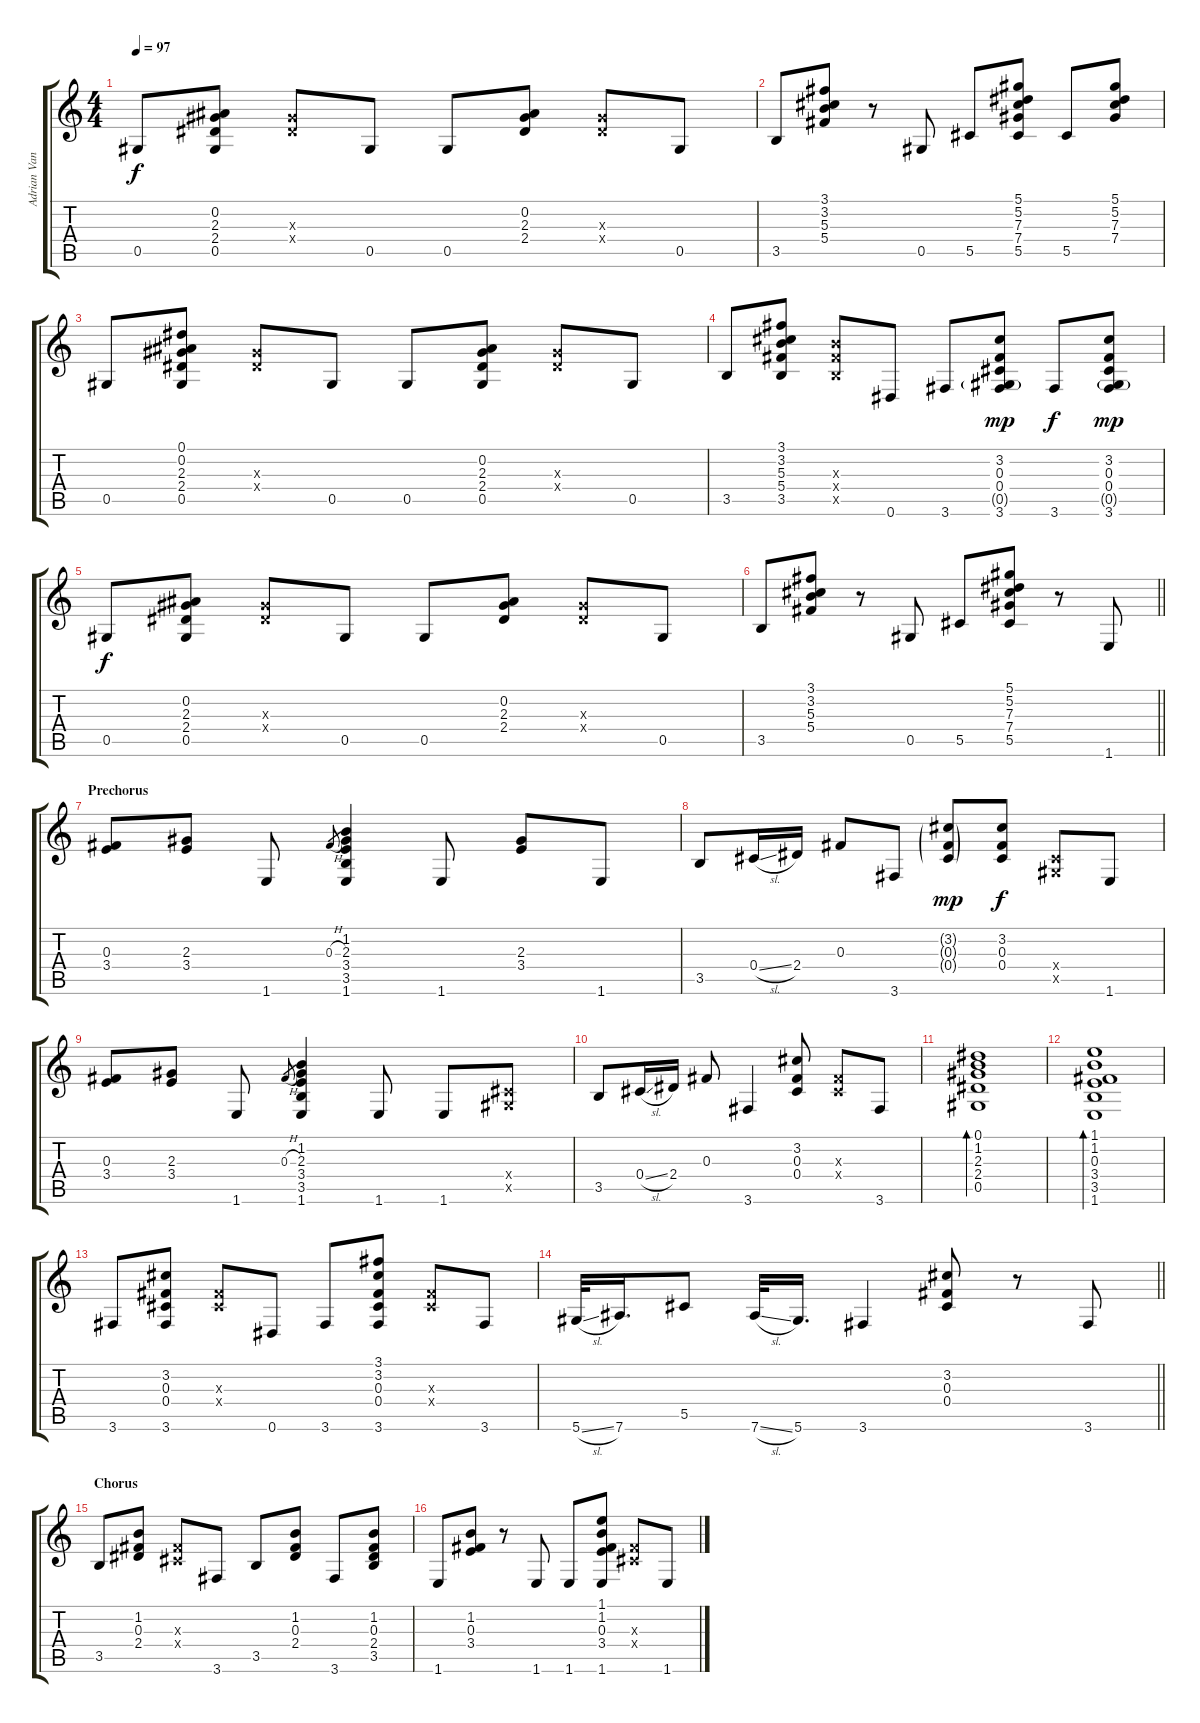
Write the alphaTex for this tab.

\track ("Adrian Vandenberg" "Adrian Van") {instrument acousticguitarsteel}
\staff {score tabs}
\tuning (Eb4 Bb3 Gb3 Db3 Ab2 Eb2) {hide}
\ts (4 4)
\tempo 97
\clef g2
\ks c
0.5.8{dy f} (0.2 2.3 2.4 0.5).8 (2.3{x} 2.4{x}).8 0.5.8 0.5.8 (0.2 2.3 2.4).8 (2.3{x} 2.4{x}).8 0.5.8 |
3.5.8 (3.1 3.2 5.3 5.4).8 r.8 0.5.8 5.5.8 (5.1 5.2 7.3 7.4 5.5).8 5.5.8 (5.1 5.2 7.3 7.4).8 |
0.5.8 (0.1 0.2 2.3 2.4 0.5).8 (2.3{x} 2.4{x}).8 0.5.8 0.5.8 (0.2 2.3 2.4 0.5).8 (2.3{x} 2.4{x}).8 0.5.8 |
3.5.8 (3.1 3.2 5.3 5.4 3.5).8 (5.3{x} 5.4{x} 3.5{x}).8 0.6.8 3.6.8 (3.2 0.3 0.4 0.5{g} 3.6).8{dy mp} 3.6.8{dy f} (3.2 0.3 0.4 0.5{g} 3.6).8{dy mp} |
0.5.8{dy f} (0.2 2.3 2.4 0.5).8 (2.3{x} 2.4{x}).8 0.5.8 0.5.8 (0.2 2.3 2.4).8 (2.3{x} 2.4{x}).8 0.5.8 |
\barLineRight lightlight
3.5.8 (3.1 3.2 5.3 5.4).8 r.8 0.5.8 5.5.8 (5.1 5.2 7.3 7.4 5.5).8 r.8 1.6.8 |
\section ("" "Prechorus")
(0.3 3.4).8 (2.3 3.4).8 1.6.8 0.3{h}.8{gr} (1.2 2.3 3.4 3.5 1.6).4 1.6.8 (2.3 3.4).8 1.6.8 |
3.5.8 0.4{sl}.16 2.4.16 0.3.8 3.6.8 (3.2{g} 0.3{g} 0.4{g}).8{dy mp} (3.2 0.3 0.4).8{dy f} (0.4{x} 0.5{x}).8 1.6.8 |
(0.3 3.4).8 (2.3 3.4).8 1.6.8 0.3{h}.8{gr} (1.2 2.3 3.4 3.5 1.6).4 1.6.8 1.6.8 (0.4{x} 0.5{x}).8 |
3.5.8 0.4{sl}.16 2.4.16 0.3.8 3.6.4 (3.2 0.3 0.4).8 (0.3{x} 0.4{x}).8 3.6.8 |
(0.1 1.2 2.3 2.4 0.5).1{bd 240} |
(1.1 1.2 0.3 3.4 3.5 1.6).1{bd 120} |
3.6.8 (3.2 0.3 0.4 3.6).8 (0.3{x} 0.4{x}).8 0.6.8 3.6.8 (3.1 3.2 0.3 0.4 3.6).8 (0.3{x} 0.4{x}).8 3.6.8 |
\barLineRight lightlight
5.6{sl}.32 7.6.16{d} 5.5.8 7.6{sl}.32 5.6.16{d} 3.6.4 (3.2 0.3 0.4).8 r.8 3.6.8 |
\section ("" "Chorus")
3.5.8 (1.2 0.3 2.4).8 (0.3{x} 0.4{x}).8 3.6.8 3.5.8 (1.2 0.3 2.4).8 3.6.8 (1.2 0.3 2.4 3.5).8 |
1.6.8 (1.2 0.3 3.4).8 r.8 1.6.8 1.6.8 (1.1 1.2 0.3 3.4 1.6).8 (0.3{x} 0.4{x}).8 1.6.8
